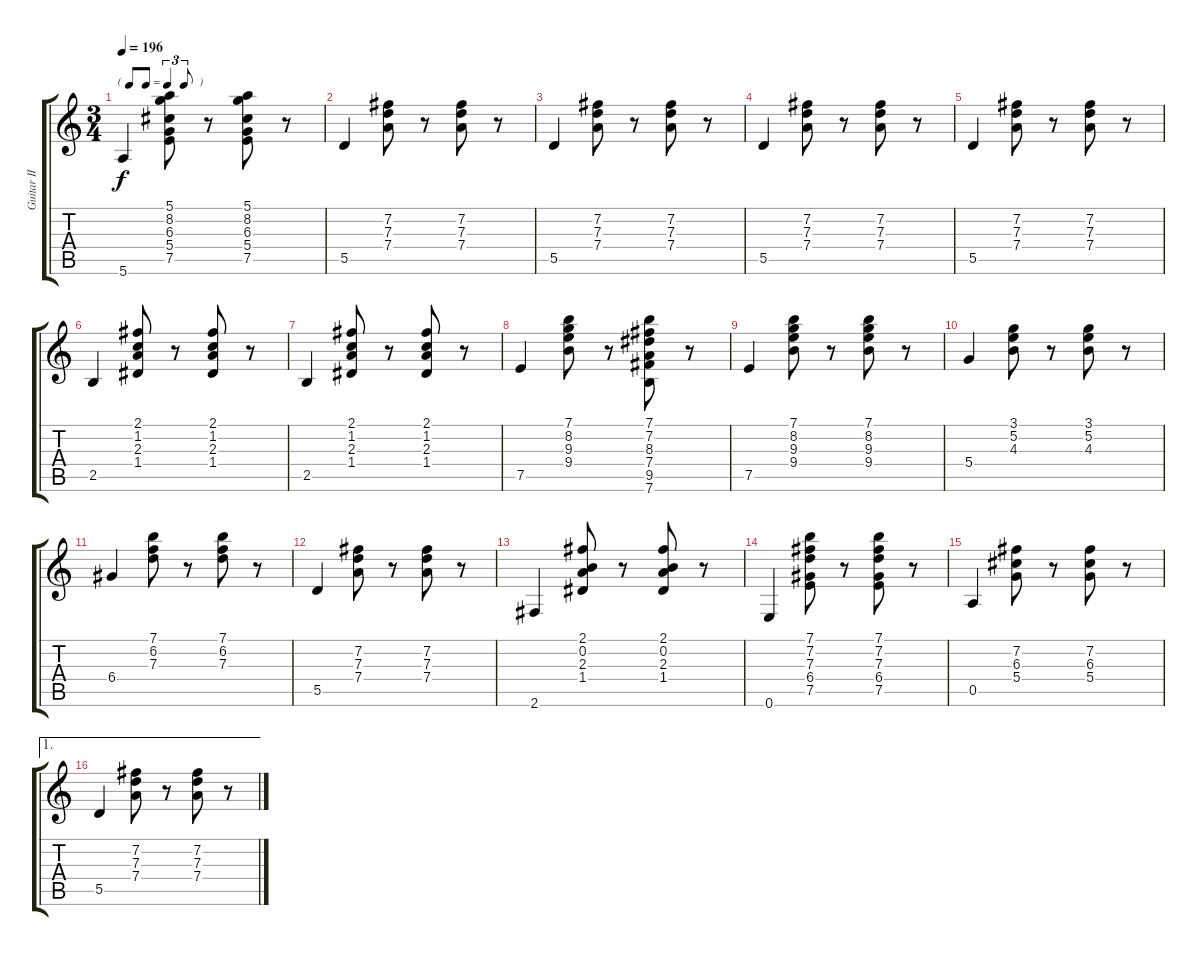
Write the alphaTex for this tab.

\track ("Guitar II" "Guitar II") {instrument acousticguitarsteel}
\staff {score tabs}
\tuning (E4 B3 G3 D3 A2 E2) {hide}
\ts (3 4)
\tf triplet8th
\tempo 196
\clef g2
\ks c
5.6.4{dy f} (5.1 8.2 6.3 5.4 7.5).8 r.8 (5.1 8.2 6.3 5.4 7.5).8 r.8 |
5.5.4 (7.2 7.3 7.4).8 r.8 (7.2 7.3 7.4).8 r.8 |
5.5.4 (7.2 7.3 7.4).8 r.8 (7.2 7.3 7.4).8 r.8 |
5.5.4 (7.2 7.3 7.4).8 r.8 (7.2 7.3 7.4).8 r.8 |
5.5.4 (7.2 7.3 7.4).8 r.8 (7.2 7.3 7.4).8 r.8 |
2.5.4 (2.1 1.2 2.3 1.4).8 r.8 (2.1 1.2 2.3 1.4).8 r.8 |
2.5.4 (2.1 1.2 2.3 1.4).8 r.8 (2.1 1.2 2.3 1.4).8 r.8 |
7.5.4 (7.1 8.2 9.3 9.4).8 r.8 (7.1 7.2 8.3 7.4 9.5 7.6).8 r.8 |
7.5.4 (7.1 8.2 9.3 9.4).8 r.8 (7.1 8.2 9.3 9.4).8 r.8 |
5.4.4 (3.1 5.2 4.3).8 r.8 (3.1 5.2 4.3).8 r.8 |
6.4.4 (7.1 6.2 7.3).8 r.8 (7.1 6.2 7.3).8 r.8 |
5.5.4 (7.2 7.3 7.4).8 r.8 (7.2 7.3 7.4).8 r.8 |
2.6.4 (2.1 0.2 2.3 1.4).8 r.8 (2.1 0.2 2.3 1.4).8 r.8 |
0.6.4 (7.1 7.2 7.3 6.4 7.5).8 r.8 (7.1 7.2 7.3 6.4 7.5).8 r.8 |
0.5.4 (7.2 6.3 5.4).8 r.8 (7.2 6.3 5.4).8 r.8 |
\ae 1
5.5.4 (7.2 7.3 7.4).8 r.8 (7.2 7.3 7.4).8 r.8
